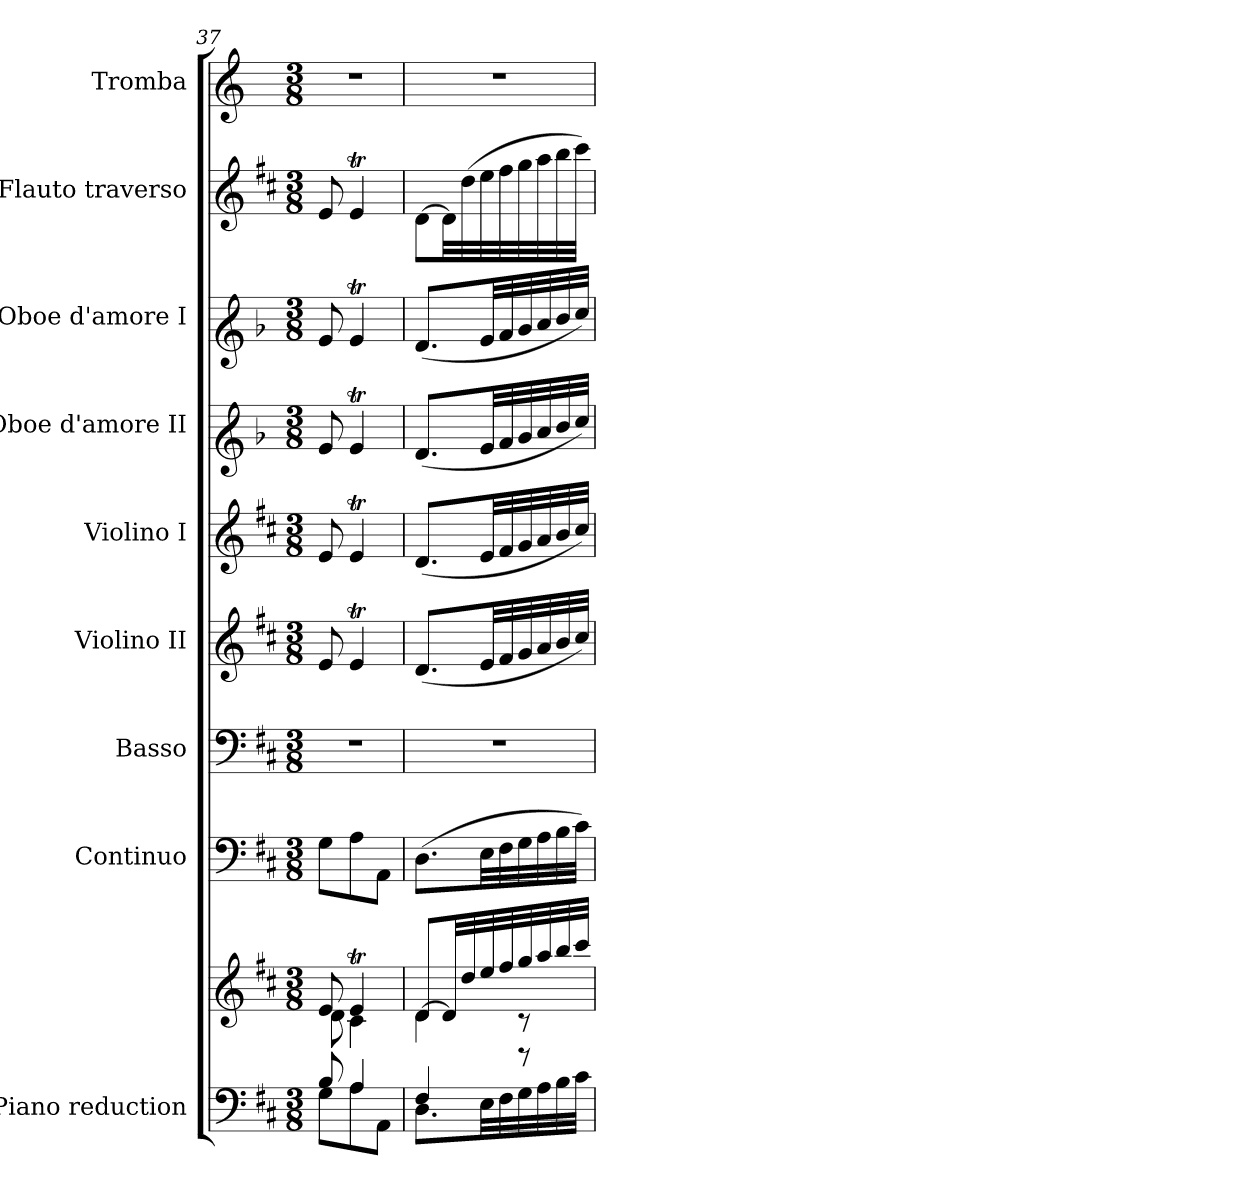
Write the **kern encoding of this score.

**kern	**kern	**kern	**kern	**kern	**kern	**kern	**kern	**kern	**kern
*part9	*part9	*part8	*part7	*part6	*part5	*part4	*part3	*part2	*part1
*staff10	*staff9	*staff8	*staff7	*staff6	*staff5	*staff4	*staff3	*staff2	*staff1
*I"Piano reduction	*	*I"Continuo	*I"Basso	*I"Violino II	*I"Violino I	*I"Oboe d'amore II	*I"Oboe d'amore I	*I"Flauto traverso	*I"Tromba
*I'Pno	*	*	*	*I'Vln	*I'Vln	*	*	*I'Fl	*
*clefF4	*clefG2	*clefF4	*clefF4	*clefG2	*clefG2	*clefG1	*clefG1	*clefG2	*clefG2
*	*	*	*	*	*	*ITrd2c3	*ITrd2c3	*	*ITrd-1c-2
*k[f#c#]	*k[f#c#]	*k[f#c#]	*k[f#c#]	*k[f#c#]	*k[f#c#]	*k[f#c#]	*k[f#c#]	*k[f#c#]	*k[f#c#]
*M3/8	*M3/8	*M3/8	*M3/8	*M3/8	*M3/8	*M3/8	*M3/8	*M3/8	*M3/8
=37	=37	=37	=37	=37	=37	=37	=37	=37	=37
*^	*^	*	*	*	*	*	*	*	*
8B/	8G\L	8e/	8d\	8G\L	4.r	8e/	8e/	8e/	8e/	8e/	4.r
4A/	8A\	4eT/	4c#\	8A\	.	4eT/	4eT/	4eT/	4eT/	4eT/	.
.	8AA\J	.	.	8AA\J	.	.	.	.	.	.	.
=38	=38	=38	=38	=38	=38	=38	=38	=38	=38	=38	=38
4F#/	8.D\L	[8d/L	4d\	(8.D\L	4.r	(8.d/L	(8.d/L	(8.d/L	(8.d/L	[8d\L	4.r
.	.	32d/LL]	.	.	.	.	.	.	.	32d\LL]	.
.	.	32dd/	.	.	.	.	.	.	.	(32dd\	.
.	32E\LL	32ee/	.	32E\LL	.	32e/LL	32e/LL	32e/LL	32e/LL	32ee\	.
.	32F#\	32ff#/	.	32F#\	.	32f#/	32f#/	32f#/	32f#/	32ff#\	.
8r	32G\	32gg/	8r	32G\	.	32g/	32g/	32g/	32g/	32gg\	.
.	32A\	32aa/	.	32A\	.	32a/	32a/	32a/	32a/	32aa\	.
.	32B\	32bb/	.	32B\	.	32b/	32b/	32b/	32b/	32bb\	.
.	32c#\JJJ	32ccc#/JJJ	.	32c#\JJJ)	.	32cc#/JJJ)	32cc#/JJJ)	32cc#/JJJ)	32cc#/JJJ)	32ccc#\JJJ)	.
*v	*v	*	*	*	*	*	*	*	*	*	*
*	*v	*v	*	*	*	*	*	*	*	*
=	=	=	=	=	=	=	=	=	=
*-	*-	*-	*-	*-	*-	*-	*-	*-	*-
